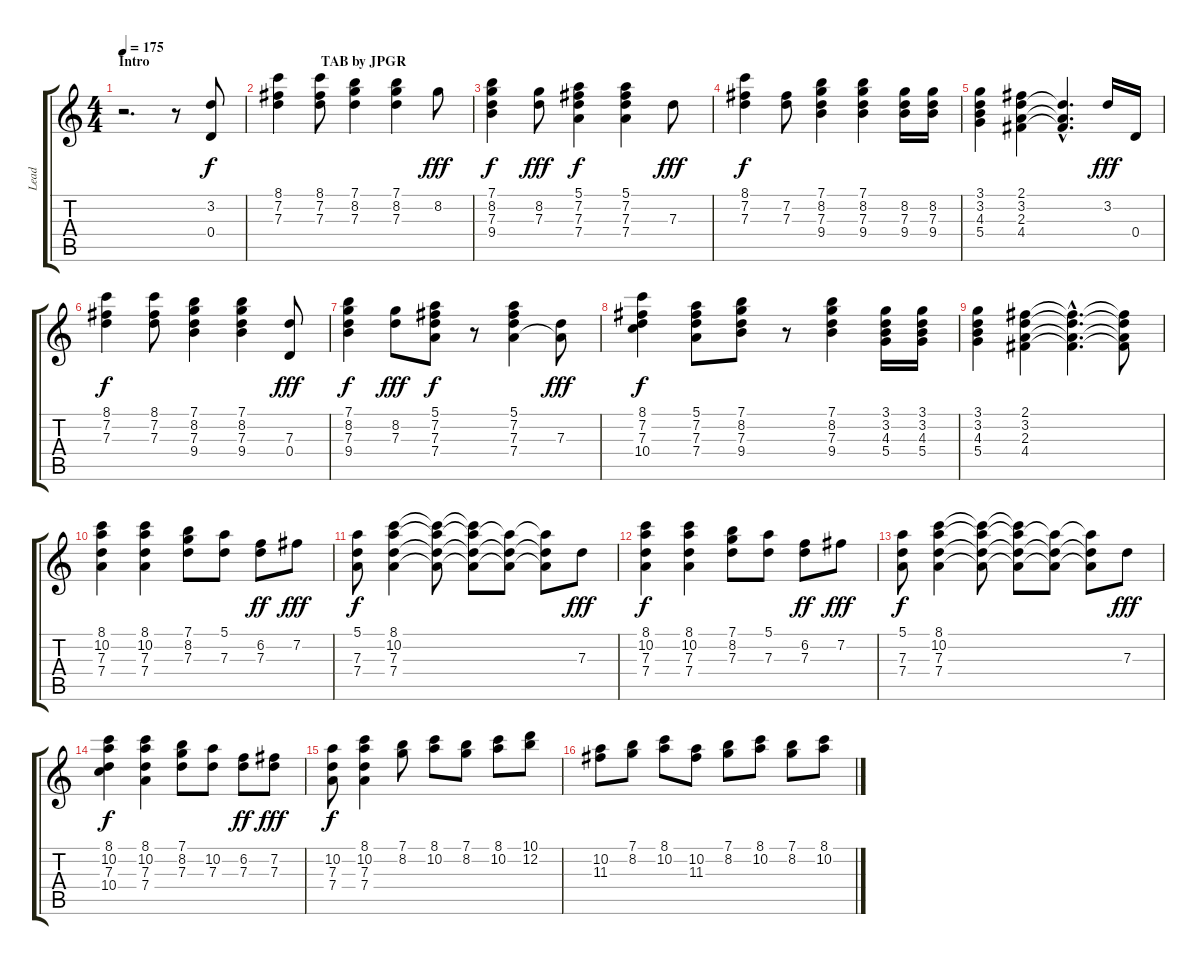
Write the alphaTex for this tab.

\track ("Lead" "Lead") {instrument electricguitarclean}
\staff {score tabs}
\tuning (E4 B3 G3 D3 A2 E2) {hide}
\ts (4 4)
\section ("" "Intro                                                 TAB by JPGR")
\tempo 175
\clef g2
\ks c
r.2{d dy f instrument electricguitarclean} r.8 (3.2 0.4).8 |
(8.1 7.2 7.3).4 (8.1 7.2 7.3).8 (7.1 8.2 7.3).4 (7.1 8.2 7.3).4 8.2.8{dy fff} |
(7.1 8.2 7.3 9.4).4{dy f} (8.2 7.3).8{dy fff} (5.1 7.2 7.3 7.4).4{dy f} (5.1 7.2 7.3 7.4).4 7.3.8{dy fff} |
(8.1 7.2 7.3).4{dy f} (7.2 7.3).8 (7.1 8.2 7.3 9.4).4 (7.1 8.2 7.3 9.4).4 (8.2 7.3 9.4).16 (8.2 7.3 9.4).16 |
(3.1 3.2 4.3 5.4).4 (2.1 3.2 2.3 4.4).4 (3.2{hac t} 2.3{hac t} 4.4{hac t}).4{d} 3.2.16{dy fff} 0.4.16 |
(8.1 7.2 7.3).4{dy f} (8.1 7.2 7.3).8 (7.1 8.2 7.3 9.4).4 (7.1 8.2 7.3 9.4).4 (7.3 0.4).8{dy fff} |
(7.1 8.2 7.3 9.4).4{dy f} (8.2 7.3).8{dy fff} (5.1 7.2 7.3 7.4).8{dy f} r.8 (5.1 7.2 7.3 7.4).4 (7.3 7.4{t}).8{dy fff} |
(8.1 7.2 7.3 10.4).4{dy f} (5.1 7.2 7.3 7.4).8 (7.1 8.2 7.3 9.4).8 r.8 (7.1 8.2 7.3 9.4).4 (3.1 3.2 4.3 5.4).16 (3.1 3.2 4.3 5.4).16 |
(3.1 3.2 4.3 5.4).4 (2.1 3.2 2.3 4.4).4 (2.1{hac t} 3.2{hac t} 2.3{hac t} 4.4{hac t}).4{d} (2.1{t} 3.2{t} 2.3{t} 4.4{t}).8 |
(8.1 10.2 7.3 7.4).4 (8.1 10.2 7.3 7.4).4 (7.1 8.2 7.3).8 (5.1 7.3).8 (6.2 7.3).8{dy ff} 7.2.8{dy fff} |
(5.1 7.3 7.4).8{dy f} (8.1 10.2 7.3 7.4).4 (8.1{t} 10.2{t} 7.3{t} 7.4{t}).8 (8.1{t} 10.2{t} 7.3{t} 7.4{t}).8 (10.2{t} 7.3{t} 7.4{t}).8 (10.2{t} 7.3{t} 7.4{t}).8 7.3.8{dy fff} |
(8.1 10.2 7.3 7.4).4{dy f} (8.1 10.2 7.3 7.4).4 (7.1 8.2 7.3).8 (5.1 7.3).8 (6.2 7.3).8{dy ff} 7.2.8{dy fff} |
(5.1 7.3 7.4).8{dy f} (8.1 10.2 7.3 7.4).4 (8.1{t} 10.2{t} 7.3{t} 7.4{t}).8 (8.1{t} 10.2{t} 7.3{t} 7.4{t}).8 (10.2{t} 7.3{t} 7.4{t}).8 (10.2{t} 7.3{t} 7.4{t}).8 7.3.8{dy fff} |
(8.1 10.2 7.3 10.4).4{dy f} (8.1 10.2 7.3 7.4).4 (7.1 8.2 7.3).8 (10.2 7.3).8 (6.2 7.3).8{dy ff} (7.2 7.3).8{dy fff} |
(10.2 7.3 7.4).8{dy f} (8.1 10.2 7.3 7.4).4 (7.1 8.2).8 (8.1 10.2).8 (7.1 8.2).8 (8.1 10.2).8 (10.1 12.2).8 |
(10.2 11.3).8 (7.1 8.2).8 (8.1 10.2).8 (10.2 11.3).8 (7.1 8.2).8 (8.1 10.2).8 (7.1 8.2).8 (8.1 10.2).8
